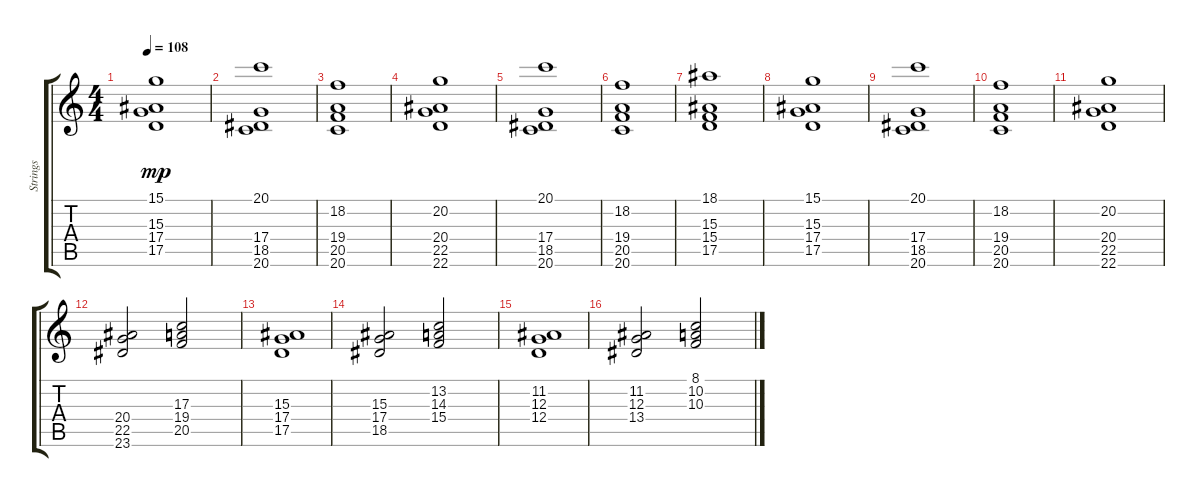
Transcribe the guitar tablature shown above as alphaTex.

\track ("Strings" "Strings") {instrument synthstrings2}
\staff {score tabs}
\tuning (E4 B3 G3 D3 A2 E2) {hide}
\ts (4 4)
\tempo 108
\clef g2
\ks c
(15.1 15.3 17.4 17.5).1{dy mp} |
(20.1 17.4 18.5 20.6).1 |
(18.2 19.4 20.5 20.6).1 |
(20.2 20.4 22.5 22.6).1 |
(20.1 17.4 18.5 20.6).1 |
(18.2 19.4 20.5 20.6).1 |
(18.1 15.3 15.4 17.5).1 |
(15.1 15.3 17.4 17.5).1 |
(20.1 17.4 18.5 20.6).1 |
(18.2 19.4 20.5 20.6).1 |
(20.2 20.4 22.5 22.6).1 |
(20.4 22.5 23.6).2 (17.3 19.4 20.5).2 |
(15.3 17.4 17.5).1 |
(15.3 17.4 18.5).2 (13.2 14.3 15.4).2 |
(11.2 12.3 12.4).1 |
(11.2 12.3 13.4).2 (8.1 10.2 10.3).2
